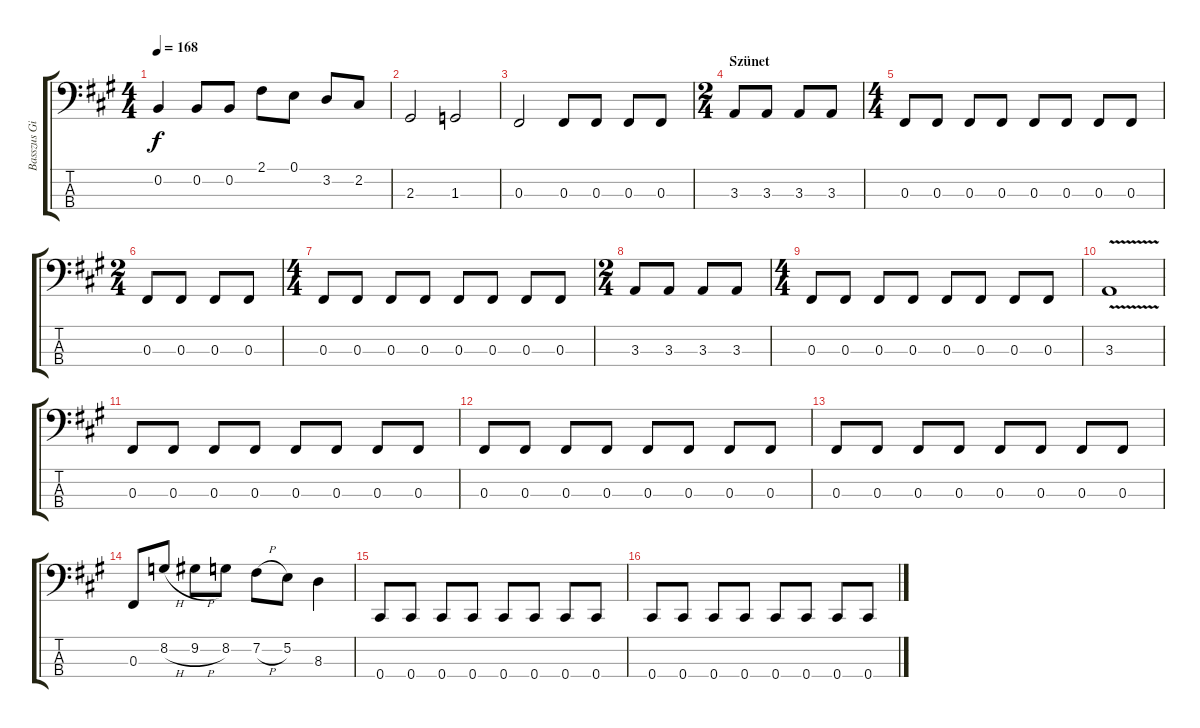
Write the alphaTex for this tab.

\track ("Basszus Gitár" "Basszus Gi") {instrument electricbassfinger}
\staff {score tabs}
\tuning (E2 B1 Gb1 Db1) {hide}
\ts (4 4)
\tempo 168
\clef f4
\ks f#minor
0.2.4{dy f} 0.2.8 0.2.8 2.1.8 0.1.8 3.2.8 2.2.8 |
2.3.2 1.3.2 |
0.3.2 0.3.8 0.3.8 0.3.8 0.3.8 |
\ts (2 4)
\section ("" "Szünet")
3.3.8 3.3.8 3.3.8 3.3.8 |
\ts (4 4)
0.3.8 0.3.8 0.3.8 0.3.8 0.3.8 0.3.8 0.3.8 0.3.8 |
\ts (2 4)
0.3.8 0.3.8 0.3.8 0.3.8 |
\ts (4 4)
0.3.8 0.3.8 0.3.8 0.3.8 0.3.8 0.3.8 0.3.8 0.3.8 |
\ts (2 4)
3.3.8 3.3.8 3.3.8 3.3.8 |
\ts (4 4)
0.3.8 0.3.8 0.3.8 0.3.8 0.3.8 0.3.8 0.3.8 0.3.8 |
3.3{v}.1 |
0.3.8 0.3.8 0.3.8 0.3.8 0.3.8 0.3.8 0.3.8 0.3.8 |
0.3.8 0.3.8 0.3.8 0.3.8 0.3.8 0.3.8 0.3.8 0.3.8 |
0.3.8 0.3.8 0.3.8 0.3.8 0.3.8 0.3.8 0.3.8 0.3.8 |
0.3.8 8.2{h}.8 9.2{h}.8 8.2.8 7.2{h}.8 5.2.8 8.3.4 |
0.4.8 0.4.8 0.4.8 0.4.8 0.4.8 0.4.8 0.4.8 0.4.8 |
0.4.8 0.4.8 0.4.8 0.4.8 0.4.8 0.4.8 0.4.8 0.4.8
